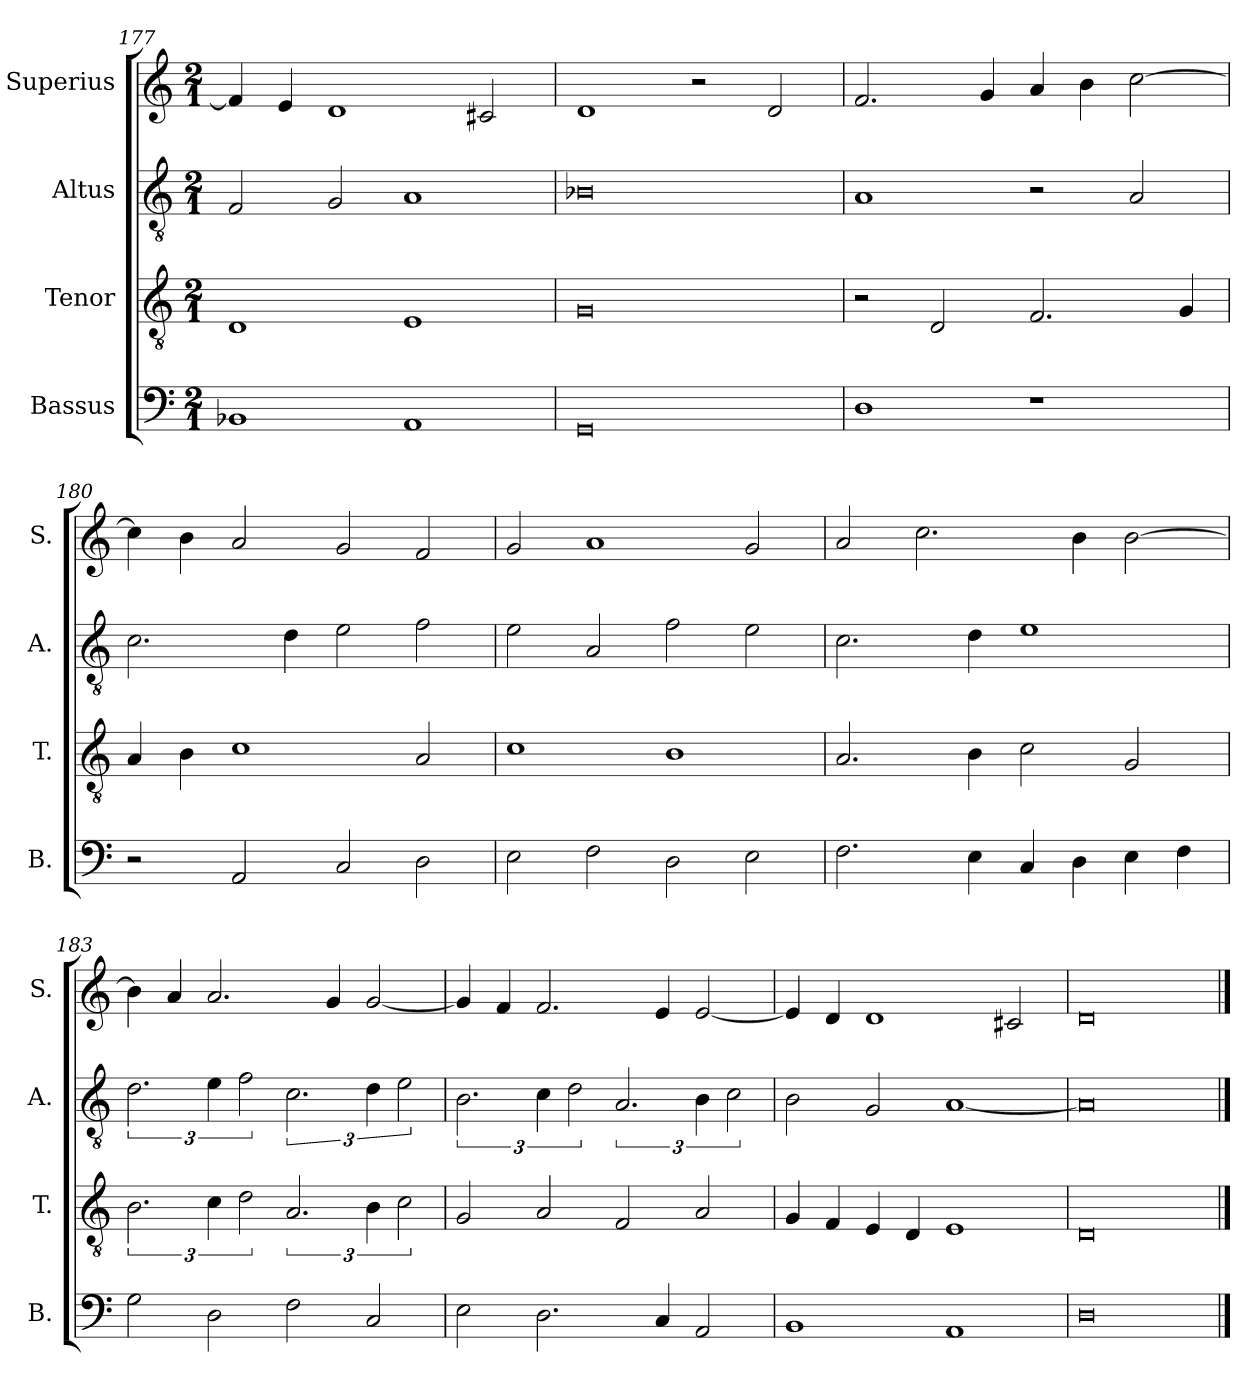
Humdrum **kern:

**kern	**kern	**kern	**kern
*part4	*part3	*part2	*part1
*staff4	*staff3	*staff2	*staff1
*I"Bassus	*I"Tenor	*I"Altus	*I"Superius
*I'B.	*I'T.	*I'A.	*I'S.
*clefF4	*clefGv2	*clefGv2	*clefG2
*k[]	*k[]	*k[]	*k[]
*M2/1	*M2/1	*M2/1	*M2/1
=177	=177	=177	=177
1BB-X	1D	2F/	4f/]
.	.	.	4e/
.	.	2G/	1d
1AA	1E	1A	.
.	.	.	2c#i/
=178	=178	=178	=178
0GG	0G	0B-i	1d
.	.	.	2r
.	.	.	2d/
=179	=179	=179	=179
1D	2r	1A	2.f/
.	2D/	.	.
.	.	.	4g/
1r	2.F/	2r	4a/
.	.	.	4b\
.	.	2A/	[2cc\
.	4G/	.	.
=180	=180	=180	=180
2r	4A/	2.c\	4cc\]
.	4B\	.	4b\
2AA/	1c	.	2a/
.	.	4d\	.
2C/	.	2e\	2g/
2D\	2A/	2f\	2f/
!!LO:PB:g=z
=181	=181	=181	=181
2E\	1c	2e\	2g/
2F\	.	2A/	1a
2D\	1B	2f\	.
2E\	.	2e\	2g/
=182	=182	=182	=182
2.F\	2.A/	2.c\	2a/
.	.	.	2.cc\
4E\	4B\	4d\	.
4C/	2c\	1e	.
4D\	.	.	4b\
4E\	2G/	.	[2b\
4F\	.	.	.
=183	=183	=183	=183
2G\	3.B\	3.d\	4b\]
.	.	.	4a/
2D\	6c\	6e\	2.a/
.	3d\	3f\	.
2F\	3.A/	3.c\	.
.	.	.	4g/
2C/	6B\	6d\	[2g/
.	3c\	3e\	.
=184	=184	=184	=184
2E\	2G/	3.B\	4g/]
.	.	.	4f/
2.D\	2A/	6c\	2.f/
.	.	3d\	.
.	2F/	3.A/	.
4C/	.	.	4e/
2AA/	2A/	6B\	[2e/
.	.	3c\	.
=185	=185	=185	=185
1BB	4G/	2B\	4e/]
.	4F/	.	4d/
.	4E/	2G/	1d
.	4D/	.	.
1AA	1E	[1A	.
.	.	.	2c#i/
=186	=186	=186	=186
0D	0D	0A]	0d
==	==	==	==
*-	*-	*-	*-
